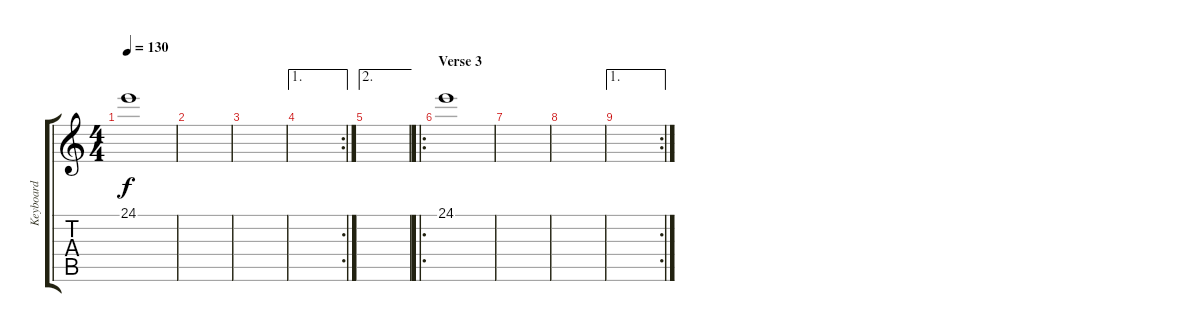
\track ("Keyboard" "Keyboard") {instrument tubularbells}
\staff {score tabs}
\tuning (E4 B3 G3 D3 A2 E2) {hide}
\ts (4 4)
\tempo 130
\clef g2
\ks c
24.1.1{dy f} |
|
|
\ae 1
\rc 2
|
\ae 2
|
\ro
\section ("" "Verse 3")
24.1.1 |
|
|
\ae 1
\rc 2
